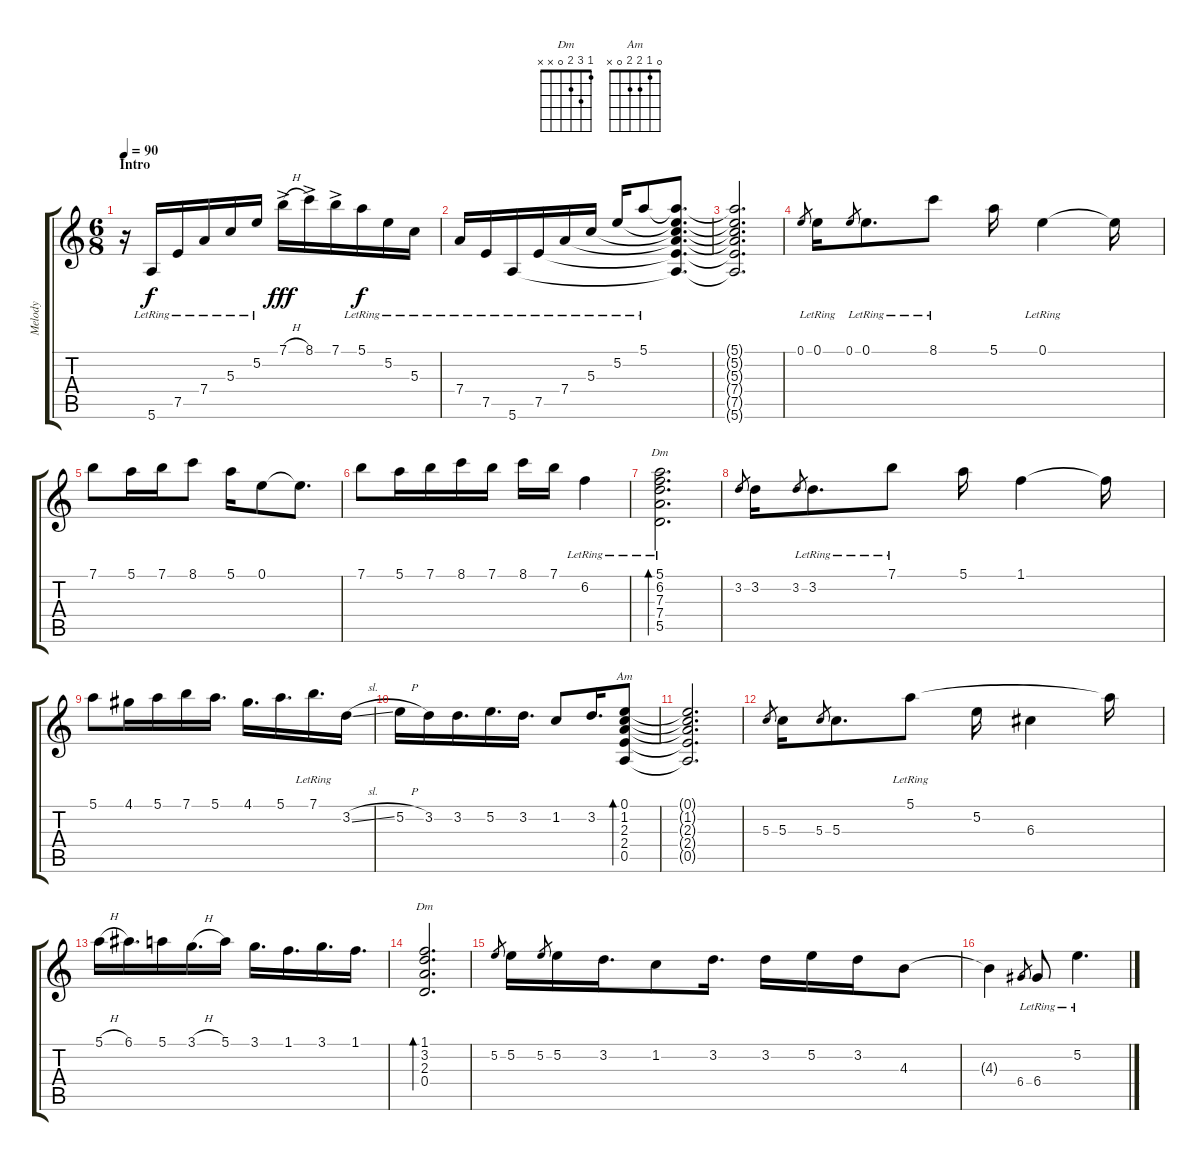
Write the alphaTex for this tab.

\track ("Melody" "Melody") {instrument acousticguitarnylon}
\staff {score tabs}
\tuning (E4 B3 G3 D3 A2 E2) {hide}
\chord ("Dm" 5 6 7 7 5 x) {firstfret 5 barre 5}
\chord ("Am" 0 1 2 2 0 x)
\chord ("Dm" 1 3 2 0 x x)
\ts (6 8)
\section ("" "Intro")
\tempo 90
\clef g2
\ks c
r.16{dy f instrument acousticguitarnylon} 5.6{lr}.16 7.5{lr}.16 7.4{lr}.16 5.3{lr}.16 5.2{lr}.16 7.1{h ac}.16{dy fff} 8.1{ac}.16 7.1{ac}.16 5.1{lr}.16{dy f} 5.2{lr}.16 5.3{lr}.16 |
7.4{lr}.16 7.5{lr}.16 5.6{lr}.16 7.5{lr}.16 7.4{lr}.16 5.3{lr}.16 5.2{lr}.16 5.1{lr}.8 (5.1{t} 5.2{t} 5.3{t} 7.4{t} 7.5{t} 5.6{t}).8{d} |
(5.1{t} 5.2{t} 5.3{t} 7.4{t} 7.5{t} 5.6{t}).2{d} |
0.1.8{gr} 0.1{lr}.16 0.1.8{gr} 0.1{lr}.8{d} 8.1{lr}.8 5.1.16 0.1{lr}.4 0.1{t}.16 |
7.1.8 5.1.16 7.1.16 8.1.8 5.1.16 0.1.8 0.1{t}.8{d} |
7.1.8 5.1.16 7.1.16 8.1.16 7.1.16 8.1.16 7.1.16 6.2{lr}.4 |
(5.1{lr} 6.2{lr} 7.3{lr} 7.4{lr} 5.5{lr}).2{d bd 240 ch "Dm"} |
3.2.8{gr} 3.2.16 3.2.8{gr} 3.2{lr}.8{d} 7.1{lr}.8 5.1.16 1.1.4 1.1{t}.16 |
5.1.8 4.1.16 5.1.16 7.1.16 5.1.16{d} 4.1.16{d} 5.1.16{d} 7.1{lr}.16{d} 3.2{sl}.16 |
5.2{h}.16 3.2.16 3.2.16{d} 5.2.16{d} 3.2.16{d} 1.2.8 3.2.16{d} (0.1 1.2 2.3 2.4 0.5).8{bd 480 ch "Am"} |
(0.1{t} 1.2{t} 2.3{t} 2.4{t} 0.5{t}).2{d} |
5.3.8{gr} 5.3.16 5.3.8{gr} 5.3.8{d} 5.1{lr}.8 5.2.16 6.3.4 5.1{t}.16 |
5.1{h}.16 6.1.16{d} 5.1.16 3.1{h}.16{d} 5.1.16 3.1.16{d} 1.1.16{d} 3.1.16{d} 1.1.16{d} |
(1.1 3.2 2.3 0.4).2{d bd 240 ch "Dm"} |
5.2.8{gr} 5.2.16 5.2.8{gr} 5.2.16 3.2.16{d} 1.2.8 3.2.16{d} 3.2.16 5.2.16 3.2.16 4.3.8 |
4.3{t}.4 6.4.8{gr} 6.4{lr}.8 5.2{lr}.4{d}
